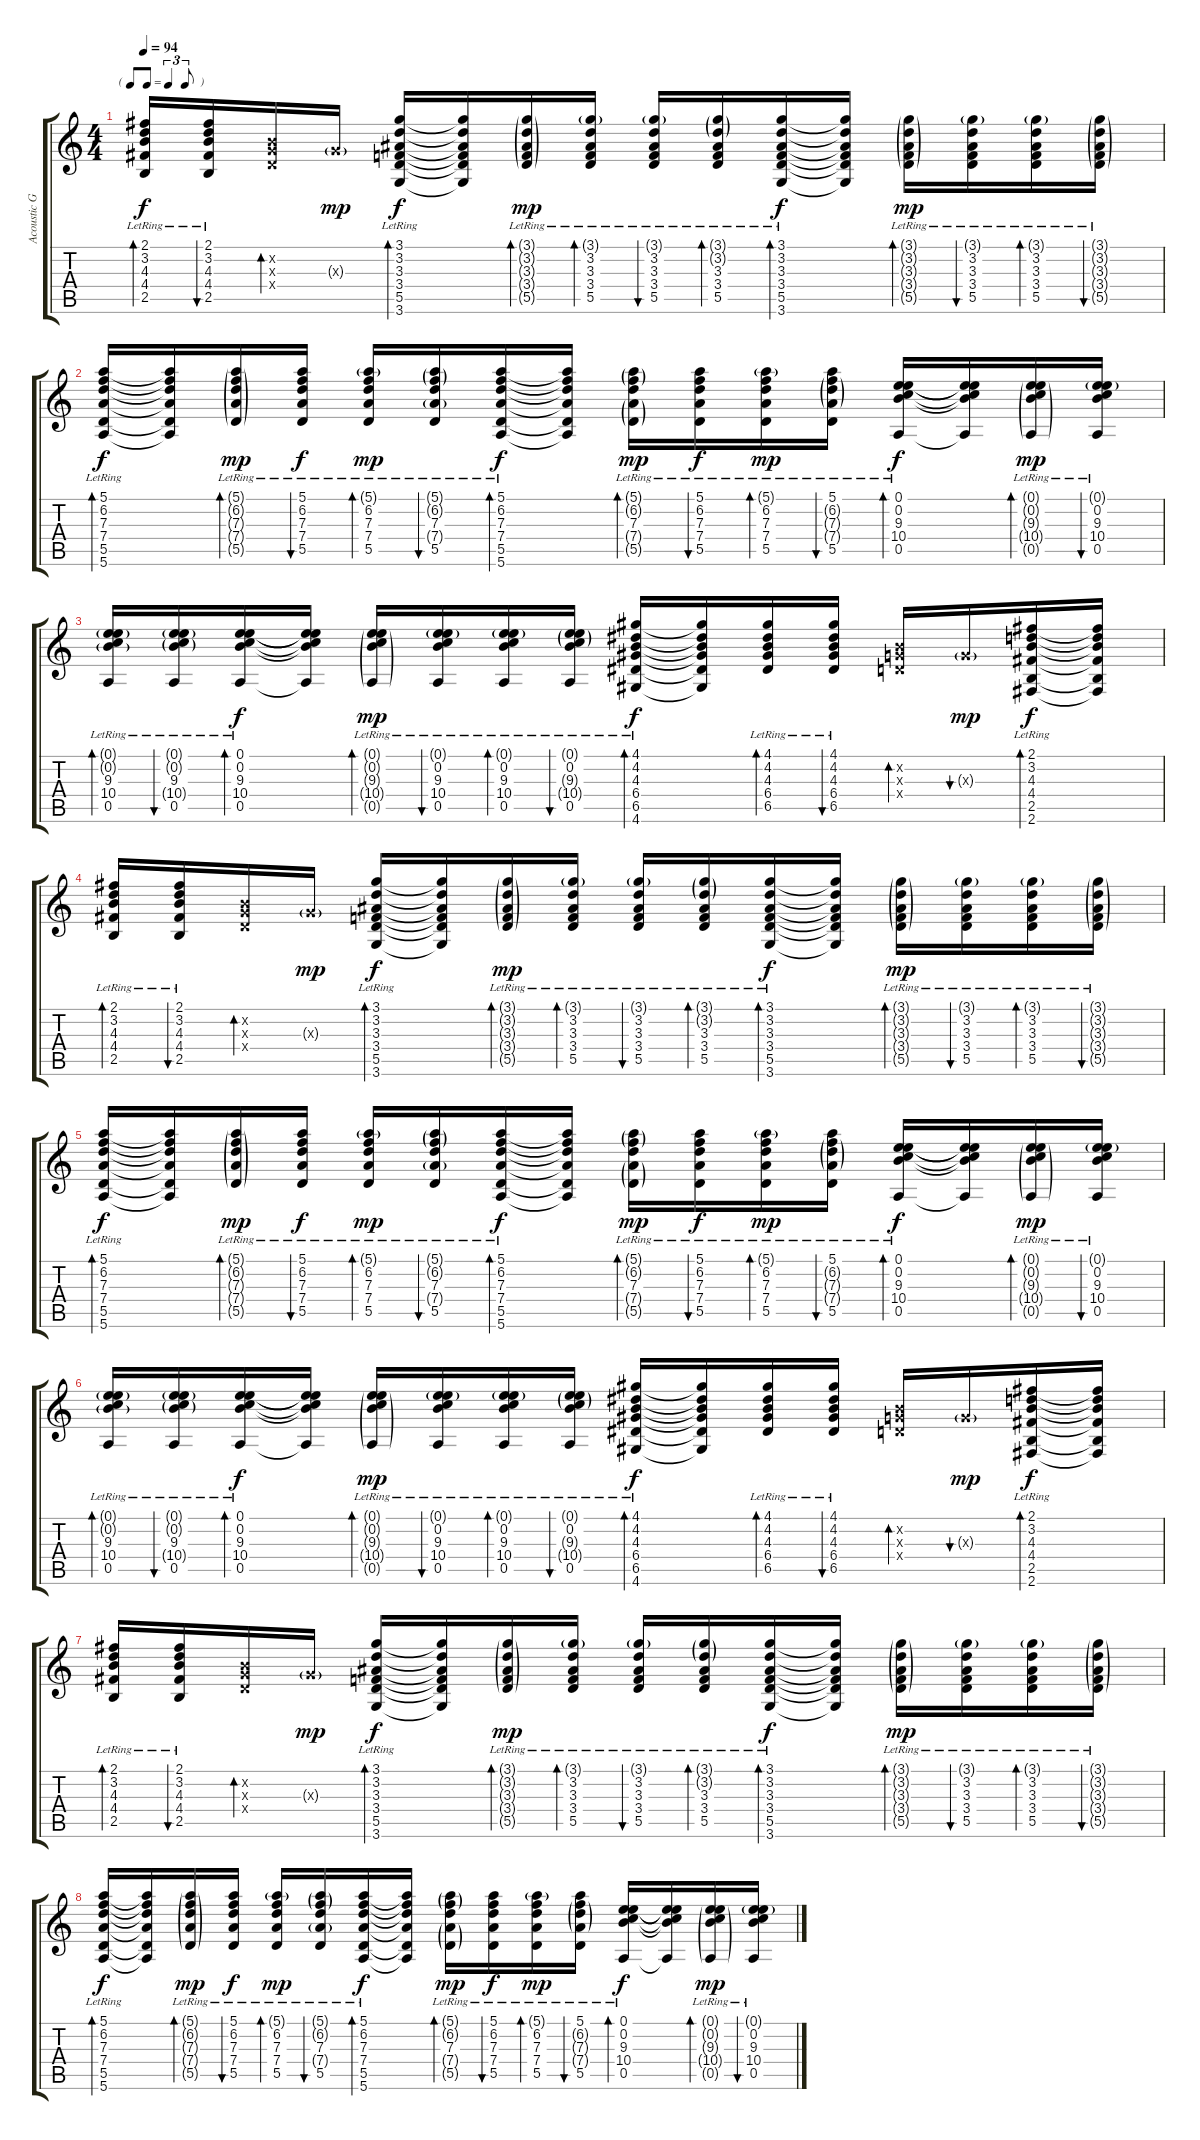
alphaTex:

\track ("Acoustic Guitar" "Acoustic G") {instrument acousticguitarsteel}
\staff {score tabs}
\tuning (E4 B3 G3 D3 A2 E2) {hide}
\ts (4 4)
\tf triplet8th
\tempo 94
\clef g2
\ks c
(2.1{lr} 3.2{lr} 4.3{lr} 4.4{lr} 2.5{lr}).16{bd 60 dy f} (2.1{lr} 3.2{lr} 4.3{lr} 4.4{lr} 2.5{lr}).16{bu 60} (0.2{x} 0.3{x} 0.4{x}).16{bd 60} 0.3{g x}.16{dy mp} (3.1{lr} 3.2{lr} 3.3{lr} 3.4{lr} 5.5{lr} 3.6{lr}).16{bd 60 dy f} (3.1{t} 3.2{t} 3.3{t} 3.4{t} 5.5{t} 3.6{t}).16 (3.1{g lr} 3.2{g lr} 3.3{g lr} 3.4{g lr} 5.5{g lr}).16{bd 60 dy mp} (3.1{g lr} 3.2{lr} 3.3{lr} 3.4{lr} 5.5{lr}).16{bd 60} (3.1{g lr} 3.2{lr} 3.3{lr} 3.4{lr} 5.5{lr}).16{bu 60} (3.1{g lr} 3.2{g lr} 3.3{lr} 3.4{lr} 5.5{lr}).16{bd 60} (3.1{lr} 3.2{lr} 3.3{lr} 3.4{lr} 5.5{lr} 3.6{lr}).16{bd 60 dy f} (3.1{t} 3.2{t} 3.3{t} 3.4{t} 5.5{t} 3.6{t}).16 (3.1{g lr} 3.2{g lr} 3.3{g lr} 3.4{g lr} 5.5{g lr}).16{bd 60 dy mp} (3.1{g lr} 3.2{lr} 3.3{lr} 3.4{lr} 5.5{lr}).16{bu 60} (3.1{g lr} 3.2{lr} 3.3{lr} 3.4{lr} 5.5{lr}).16{bd 60} (3.1{g lr} 3.2{g lr} 3.3{g lr} 3.4{g lr} 5.5{g lr}).16{bu 60} |
(5.1{lr} 6.2{lr} 7.3{lr} 7.4{lr} 5.5{lr} 5.6{lr}).16{bd 60 dy f} (5.1{t} 6.2{t} 7.3{t} 7.4{t} 5.5{t} 5.6{t}).16 (5.1{g lr} 6.2{g lr} 7.3{g lr} 7.4{g lr} 5.5{g lr}).16{bd 60 dy mp} (5.1{lr} 6.2{lr} 7.3{lr} 7.4{lr} 5.5{lr}).16{bu 60 dy f} (5.1{g lr} 6.2{lr} 7.3{lr} 7.4{lr} 5.5{lr}).16{bd 60 dy mp} (5.1{g lr} 6.2{g lr} 7.3{lr} 7.4{g lr} 5.5{lr}).16{bu 60} (5.1{lr} 6.2{lr} 7.3{lr} 7.4{lr} 5.5{lr} 5.6{lr}).16{bd 60 dy f} (5.1{t} 6.2{t} 7.3{t} 7.4{t} 5.5{t} 5.6{t}).16 (5.1{g lr} 6.2{g lr} 7.3{lr} 7.4{g lr} 5.5{g lr}).16{bd 60 dy mp} (5.1{lr} 6.2{lr} 7.3{lr} 7.4{lr} 5.5{lr}).16{bu 60 dy f} (5.1{g lr} 6.2{lr} 7.3{lr} 7.4{lr} 5.5{lr}).16{bd 60 dy mp} (5.1{lr} 6.2{g lr} 7.3{g lr} 7.4{g lr} 5.5{lr}).16{bu 60} (0.1{lr} 0.2{lr} 9.3{lr} 10.4{lr} 0.5{lr}).16{bd 60 dy f} (0.1{t} 0.2{t} 9.3{t} 10.4{t} 0.5{t}).16 (0.1{g lr} 0.2{g lr} 9.3{g lr} 10.4{g lr} 0.5{g lr}).16{bd 60 dy mp} (0.1{g lr} 0.2{lr} 9.3{lr} 10.4{lr} 0.5{lr}).16{bu 60} |
(0.1{g lr} 0.2{g lr} 9.3{lr} 10.4{lr} 0.5{lr}).16{bd 60} (0.1{g lr} 0.2{g lr} 9.3{lr} 10.4{g lr} 0.5{lr}).16{bu 60} (0.1{lr} 0.2{lr} 9.3{lr} 10.4{lr} 0.5{lr}).16{bd 60 dy f} (0.1{t} 0.2{t} 9.3{t} 10.4{t} 0.5{t}).16 (0.1{g lr} 0.2{g lr} 9.3{g lr} 10.4{g lr} 0.5{g lr}).16{bd 60 dy mp} (0.1{g lr} 0.2{lr} 9.3{lr} 10.4{lr} 0.5{lr}).16{bu 60} (0.1{g lr} 0.2{lr} 9.3{lr} 10.4{lr} 0.5{lr}).16{bd 60} (0.1{g lr} 0.2{lr} 9.3{g lr} 10.4{g lr} 0.5{lr}).16{bu 60} (4.1{lr} 4.2{lr} 4.3{lr} 6.4{lr} 6.5{lr} 4.6{lr}).16{bd 60 dy f} (4.1{t} 4.2{t} 4.3{t} 6.4{t} 6.5{t} 4.6{t}).16 (4.1{lr} 4.2{lr} 4.3{lr} 6.4{lr} 6.5{lr}).16{bd 60} (4.1{lr} 4.2{lr} 4.3{lr} 6.4{lr} 6.5{lr}).16{bu 60} (0.2{x} 0.3{x} 0.4{x}).16{bd 60} 0.3{g x}.16{bu 60 dy mp} (2.1{lr} 3.2{lr} 4.3{lr} 4.4{lr} 2.5{lr} 2.6{lr}).16{bd 60 dy f} (2.1{t} 3.2{t} 4.3{t} 4.4{t} 2.5{t} 2.6{t}).16 |
(2.1{lr} 3.2{lr} 4.3{lr} 4.4{lr} 2.5{lr}).16{bd 60} (2.1{lr} 3.2{lr} 4.3{lr} 4.4{lr} 2.5{lr}).16{bu 60} (0.2{x} 0.3{x} 0.4{x}).16{bd 60} 0.3{g x}.16{dy mp} (3.1{lr} 3.2{lr} 3.3{lr} 3.4{lr} 5.5{lr} 3.6{lr}).16{bd 60 dy f} (3.1{t} 3.2{t} 3.3{t} 3.4{t} 5.5{t} 3.6{t}).16 (3.1{g lr} 3.2{g lr} 3.3{g lr} 3.4{g lr} 5.5{g lr}).16{bd 60 dy mp} (3.1{g lr} 3.2{lr} 3.3{lr} 3.4{lr} 5.5{lr}).16{bd 60} (3.1{g lr} 3.2{lr} 3.3{lr} 3.4{lr} 5.5{lr}).16{bu 60} (3.1{g lr} 3.2{g lr} 3.3{lr} 3.4{lr} 5.5{lr}).16{bd 60} (3.1{lr} 3.2{lr} 3.3{lr} 3.4{lr} 5.5{lr} 3.6{lr}).16{bd 60 dy f} (3.1{t} 3.2{t} 3.3{t} 3.4{t} 5.5{t} 3.6{t}).16 (3.1{g lr} 3.2{g lr} 3.3{g lr} 3.4{g lr} 5.5{g lr}).16{bd 60 dy mp} (3.1{g lr} 3.2{lr} 3.3{lr} 3.4{lr} 5.5{lr}).16{bu 60} (3.1{g lr} 3.2{lr} 3.3{lr} 3.4{lr} 5.5{lr}).16{bd 60} (3.1{g lr} 3.2{g lr} 3.3{g lr} 3.4{g lr} 5.5{g lr}).16{bu 60} |
(5.1{lr} 6.2{lr} 7.3{lr} 7.4{lr} 5.5{lr} 5.6{lr}).16{bd 60 dy f} (5.1{t} 6.2{t} 7.3{t} 7.4{t} 5.5{t} 5.6{t}).16 (5.1{g lr} 6.2{g lr} 7.3{g lr} 7.4{g lr} 5.5{g lr}).16{bd 60 dy mp} (5.1{lr} 6.2{lr} 7.3{lr} 7.4{lr} 5.5{lr}).16{bu 60 dy f} (5.1{g lr} 6.2{lr} 7.3{lr} 7.4{lr} 5.5{lr}).16{bd 60 dy mp} (5.1{g lr} 6.2{g lr} 7.3{lr} 7.4{g lr} 5.5{lr}).16{bu 60} (5.1{lr} 6.2{lr} 7.3{lr} 7.4{lr} 5.5{lr} 5.6{lr}).16{bd 60 dy f} (5.1{t} 6.2{t} 7.3{t} 7.4{t} 5.5{t} 5.6{t}).16 (5.1{g lr} 6.2{g lr} 7.3{lr} 7.4{g lr} 5.5{g lr}).16{bd 60 dy mp} (5.1{lr} 6.2{lr} 7.3{lr} 7.4{lr} 5.5{lr}).16{bu 60 dy f} (5.1{g lr} 6.2{lr} 7.3{lr} 7.4{lr} 5.5{lr}).16{bd 60 dy mp} (5.1{lr} 6.2{g lr} 7.3{g lr} 7.4{g lr} 5.5{lr}).16{bu 60} (0.1{lr} 0.2{lr} 9.3{lr} 10.4{lr} 0.5{lr}).16{bd 60 dy f} (0.1{t} 0.2{t} 9.3{t} 10.4{t} 0.5{t}).16 (0.1{g lr} 0.2{g lr} 9.3{g lr} 10.4{g lr} 0.5{g lr}).16{bd 60 dy mp} (0.1{g lr} 0.2{lr} 9.3{lr} 10.4{lr} 0.5{lr}).16{bu 60} |
(0.1{g lr} 0.2{g lr} 9.3{lr} 10.4{lr} 0.5{lr}).16{bd 60} (0.1{g lr} 0.2{g lr} 9.3{lr} 10.4{g lr} 0.5{lr}).16{bu 60} (0.1{lr} 0.2{lr} 9.3{lr} 10.4{lr} 0.5{lr}).16{bd 60 dy f} (0.1{t} 0.2{t} 9.3{t} 10.4{t} 0.5{t}).16 (0.1{g lr} 0.2{g lr} 9.3{g lr} 10.4{g lr} 0.5{g lr}).16{bd 60 dy mp} (0.1{g lr} 0.2{lr} 9.3{lr} 10.4{lr} 0.5{lr}).16{bu 60} (0.1{g lr} 0.2{lr} 9.3{lr} 10.4{lr} 0.5{lr}).16{bd 60} (0.1{g lr} 0.2{lr} 9.3{g lr} 10.4{g lr} 0.5{lr}).16{bu 60} (4.1{lr} 4.2{lr} 4.3{lr} 6.4{lr} 6.5{lr} 4.6{lr}).16{bd 60 dy f} (4.1{t} 4.2{t} 4.3{t} 6.4{t} 6.5{t} 4.6{t}).16 (4.1{lr} 4.2{lr} 4.3{lr} 6.4{lr} 6.5{lr}).16{bd 60} (4.1{lr} 4.2{lr} 4.3{lr} 6.4{lr} 6.5{lr}).16{bu 60} (0.2{x} 0.3{x} 0.4{x}).16{bd 60} 0.3{g x}.16{bu 60 dy mp} (2.1{lr} 3.2{lr} 4.3{lr} 4.4{lr} 2.5{lr} 2.6{lr}).16{bd 60 dy f} (2.1{t} 3.2{t} 4.3{t} 4.4{t} 2.5{t} 2.6{t}).16 |
(2.1{lr} 3.2{lr} 4.3{lr} 4.4{lr} 2.5{lr}).16{bd 60} (2.1{lr} 3.2{lr} 4.3{lr} 4.4{lr} 2.5{lr}).16{bu 60} (0.2{x} 0.3{x} 0.4{x}).16{bd 60} 0.3{g x}.16{dy mp} (3.1{lr} 3.2{lr} 3.3{lr} 3.4{lr} 5.5{lr} 3.6{lr}).16{bd 60 dy f} (3.1{t} 3.2{t} 3.3{t} 3.4{t} 5.5{t} 3.6{t}).16 (3.1{g lr} 3.2{g lr} 3.3{g lr} 3.4{g lr} 5.5{g lr}).16{bd 60 dy mp} (3.1{g lr} 3.2{lr} 3.3{lr} 3.4{lr} 5.5{lr}).16{bd 60} (3.1{g lr} 3.2{lr} 3.3{lr} 3.4{lr} 5.5{lr}).16{bu 60} (3.1{g lr} 3.2{g lr} 3.3{lr} 3.4{lr} 5.5{lr}).16{bd 60} (3.1{lr} 3.2{lr} 3.3{lr} 3.4{lr} 5.5{lr} 3.6{lr}).16{bd 60 dy f} (3.1{t} 3.2{t} 3.3{t} 3.4{t} 5.5{t} 3.6{t}).16 (3.1{g lr} 3.2{g lr} 3.3{g lr} 3.4{g lr} 5.5{g lr}).16{bd 60 dy mp} (3.1{g lr} 3.2{lr} 3.3{lr} 3.4{lr} 5.5{lr}).16{bu 60} (3.1{g lr} 3.2{lr} 3.3{lr} 3.4{lr} 5.5{lr}).16{bd 60} (3.1{g lr} 3.2{g lr} 3.3{g lr} 3.4{g lr} 5.5{g lr}).16{bu 60} |
(5.1{lr} 6.2{lr} 7.3{lr} 7.4{lr} 5.5{lr} 5.6{lr}).16{bd 60 dy f} (5.1{t} 6.2{t} 7.3{t} 7.4{t} 5.5{t} 5.6{t}).16 (5.1{g lr} 6.2{g lr} 7.3{g lr} 7.4{g lr} 5.5{g lr}).16{bd 60 dy mp} (5.1{lr} 6.2{lr} 7.3{lr} 7.4{lr} 5.5{lr}).16{bu 60 dy f} (5.1{g lr} 6.2{lr} 7.3{lr} 7.4{lr} 5.5{lr}).16{bd 60 dy mp} (5.1{g lr} 6.2{g lr} 7.3{lr} 7.4{g lr} 5.5{lr}).16{bu 60} (5.1{lr} 6.2{lr} 7.3{lr} 7.4{lr} 5.5{lr} 5.6{lr}).16{bd 60 dy f} (5.1{t} 6.2{t} 7.3{t} 7.4{t} 5.5{t} 5.6{t}).16 (5.1{g lr} 6.2{g lr} 7.3{lr} 7.4{g lr} 5.5{g lr}).16{bd 60 dy mp} (5.1{lr} 6.2{lr} 7.3{lr} 7.4{lr} 5.5{lr}).16{bu 60 dy f} (5.1{g lr} 6.2{lr} 7.3{lr} 7.4{lr} 5.5{lr}).16{bd 60 dy mp} (5.1{lr} 6.2{g lr} 7.3{g lr} 7.4{g lr} 5.5{lr}).16{bu 60} (0.1{lr} 0.2{lr} 9.3{lr} 10.4{lr} 0.5{lr}).16{bd 60 dy f} (0.1{t} 0.2{t} 9.3{t} 10.4{t} 0.5{t}).16 (0.1{g lr} 0.2{g lr} 9.3{g lr} 10.4{g lr} 0.5{g lr}).16{bd 60 dy mp} (0.1{g lr} 0.2{lr} 9.3{lr} 10.4{lr} 0.5{lr}).16{bu 60}
